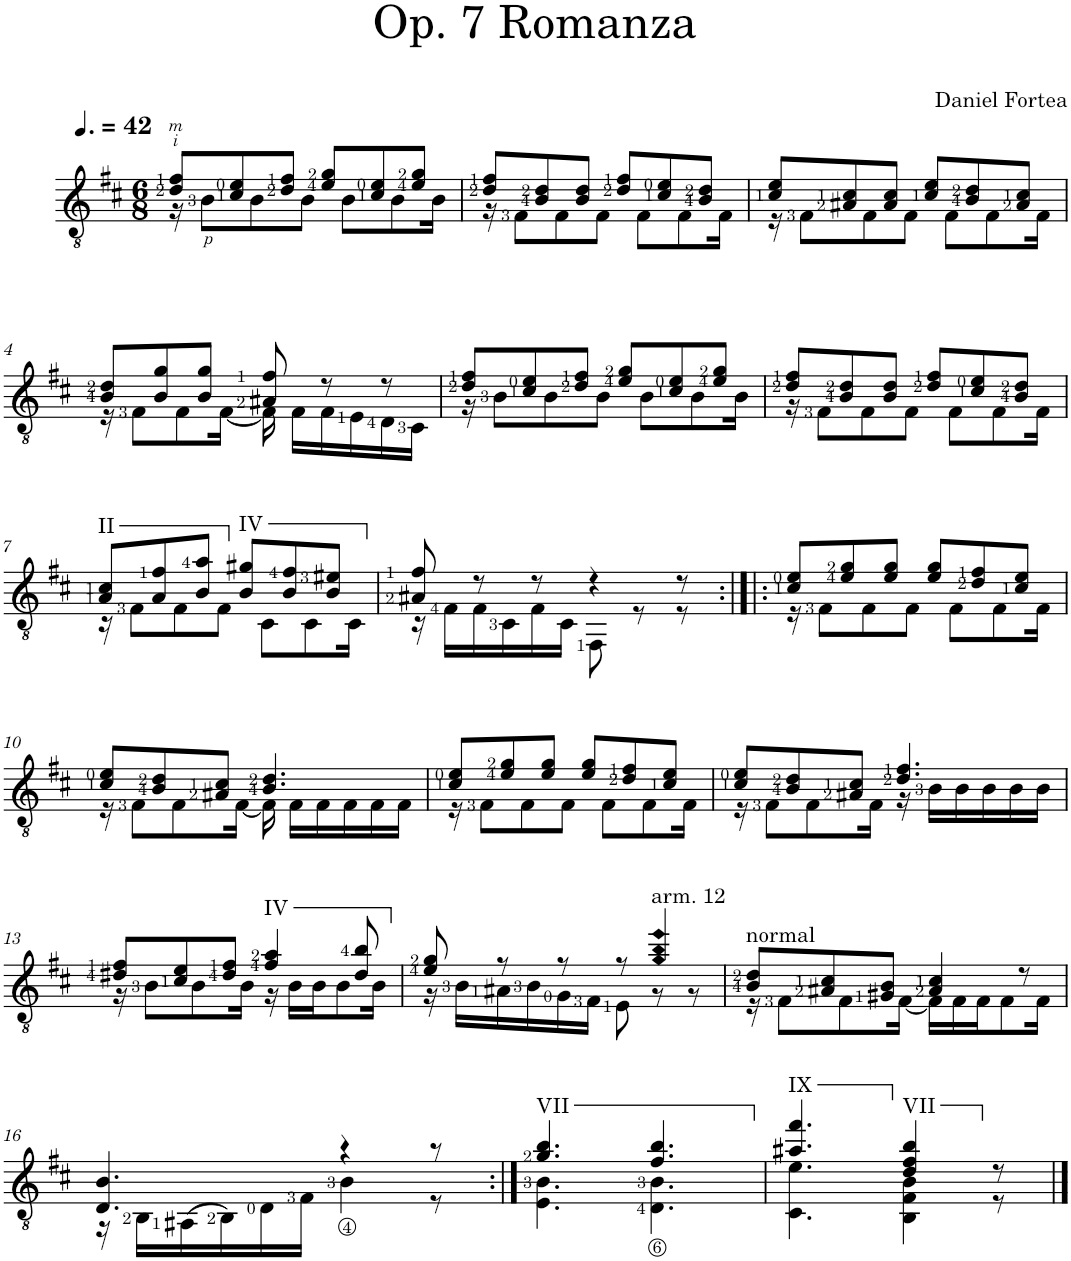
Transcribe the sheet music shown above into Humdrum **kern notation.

**kern
*part1
*staff1
*I"Classical Guitar
*I'Guit.
*clefGv2
*k[f#c#]
*b:
*M6/8
*MM63
=1
*^
8d/ 8f#/L	16r
.	8B\L
8c#/ 8e/	.
.	8B\
8d/ 8f#/J	.
.	8B\J
8e/ 8g/L	.
.	8B\L
8c#/ 8e/	.
.	8B\
8e/ 8g/J	.
.	16B\Jk
=2	=2
8d/ 8f#/L	16r
.	8F#\L
8B/ 8d/	.
.	8F#\
8B/ 8d/J	.
.	8F#\J
8d/ 8f#/L	.
.	8F#\L
8c#/ 8e/	.
.	8F#\
8B/ 8d/J	.
.	16F#\Jk
=3	=3
8c#/ 8e/L	16r
.	8F#\L
8A#X/ 8c#/	.
.	8F#\
8A#/ 8c#/J	.
.	8F#\J
8c#/ 8e/L	.
.	8F#\L
8B/ 8d/	.
.	8F#\
8A#/ 8c#/J	.
.	16F#\Jk
!!LO:LB:g=z	!!
=4	=4
8B/ 8d/L	16r
.	8F#\L
8B/ 8g/	.
.	8F#\
8B/ 8g/J	.
.	[16F#\Jk
8A#X/ 8f#/	16F#\]
.	16F#\LL
8r	16F#\
.	16E\
8r	16D\
.	16C#\JJ
=5	=5
8d/ 8f#/L	16r
.	8B\L
8c#/ 8e/	.
.	8B\
8d/ 8f#/J	.
.	8B\J
8e/ 8g/L	.
.	8B\L
8c#/ 8e/	.
.	8B\
8e/ 8g/J	.
.	16B\Jk
=6	=6
8d/ 8f#/L	16r
.	8F#\L
8B/ 8d/	.
.	8F#\
8B/ 8d/J	.
.	8F#\J
8d/ 8f#/L	.
.	8F#\L
8c#/ 8e/	.
.	8F#\
8B/ 8d/J	.
.	16F#\Jk
!!LO:LB:g=z	!!
=7	=7
!LO:TX:a:t=II	!
8A/ 8c#/L	16r
.	8F#\L
8A/ 8f#/	.
.	8F#\
8B/ 8a/J	.
.	8F#\J
!LO:TX:a:t=IV	!
8B/ 8g#X/L	.
.	8C#\L
8B/ 8f#/	.
.	8C#\
8B/ 8e#X/J	.
.	16C#\Jk
=8	=8
8A#X/ 8f#/	16r
.	16F#\LL
8r	16F#\
.	16C#\
8r	16F#\
.	16C#\JJ
4r	8FF#\
.	8r
8r	8r
=9:|!|:	=9:|!|:
8c#/ 8e/L	16r
.	8F#\L
8e/ 8g/	.
.	8F#\
8e/ 8g/J	.
.	8F#\J
8e/ 8g/L	.
.	8F#\L
8d/ 8f#/	.
.	8F#\
8c#/ 8e/J	.
.	16F#\Jk
!!LO:LB:g=z	!!
=10	=10
8c#/ 8e/L	16r
.	8F#\L
8B/ 8d/	.
.	8F#\
8A#X/ 8c#/J	.
.	[16F#\Jk
4.B/ 4.d/	16F#\]
.	16F#\LL
.	16F#\
.	16F#\
.	16F#\
.	16F#\JJ
=11	=11
8c#/ 8e/L	16r
.	8F#\L
8e/ 8g/	.
.	8F#\
8e/ 8g/J	.
.	8F#\J
8e/ 8g/L	.
.	8F#\L
8d/ 8f#/	.
.	8F#\
8c#/ 8e/J	.
.	16F#\Jk
=12	=12
8c#/ 8e/L	16r
.	8F#\L
8B/ 8d/	.
.	8F#\
8A#X/ 8c#/J	.
.	16F#\Jk
4.d/ 4.f#/	16r
.	16B\LL
.	16B\
.	16B\
.	16B\
.	16B\JJ
!!LO:LB:g=z	!!
=13	=13
8d#X/ 8f#/L	16r
.	8B\L
8c#/ 8e/	.
.	8B\
8d#/ 8f#/J	.
.	16B\Jk
!LO:TX:a:t=IV	!
4f#/ 4a/	16r
.	16B\LL
.	16B\J
.	8B\
8d#/ 8b/	.
.	16B\Jk
=14	=14
8e/ 8g/	16r
.	16B\LL
8r	16A#X\
.	16B\
8r	16G\
.	16F#\JJ
8r	8E\
!LO:TX:a:t=arm. 12	!
!LO:N:n=1:head=diamond	!
!LO:N:n=2:head=diamond	!
!LO:N:n=3:head=diamond	!
4g/ 4b/ 4ee/	8r
.	8r
=15	=15
!LO:TX:a:t=normal	!
8B/ 8d/L	16r
.	8F#\L
8A#X/ 8c#/	.
.	8F#\
8G#X/ 8B/J	.
.	[16F#\Jk
4A#/ 4c#/	16F#\LL]
.	16F#\
.	16F#\J
.	8F#\
8r	.
.	16F#\Jk
!!LO:LB:g=z	!!
=16	=16
4.D/ 4.B/	16r
.	16BB\LL
.	(>16AA#X\
.	16BB\)
.	16D\
.	16F#\JJ
4r	4B\
8r	8r
=17:|!	=17:|!
!LO:TX:a:t=VII	!
4.g/ 4.b/	4.E\ 4.B\
4.f#/ 4.b/	4.D\ 4.B\
=18	=18
!LO:TX:a:t=IX	!
4.a#X/ 4.ff#/	4.C#\ 4.e\
!LO:TX:a:t=VII	!
4d/ 4f#/ 4b/	4BB\ 4F#\ 4B\
8r	8r
*v	*v
==
*-
